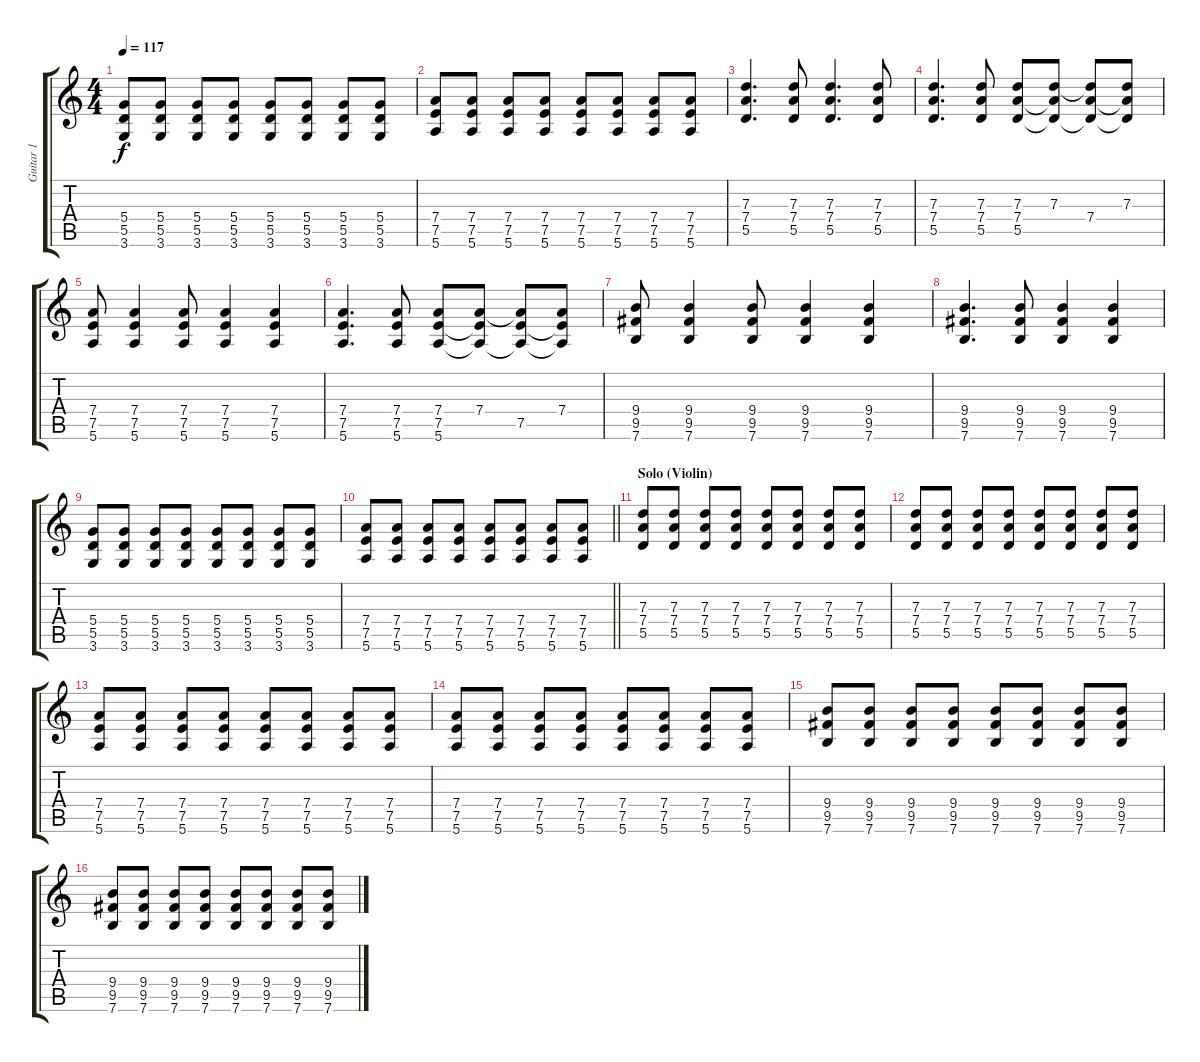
\track ("Guitar 1" "Guitar 1") {instrument electricguitarmuted}
\staff {score tabs}
\tuning (E4 B3 G3 D3 A2 E2) {hide}
\ts (4 4)
\tempo 117
\clef g2
\ks c
(5.4 5.5 3.6).8{dy f} (5.4 5.5 3.6).8 (5.4 5.5 3.6).8 (5.4 5.5 3.6).8 (5.4 5.5 3.6).8 (5.4 5.5 3.6).8 (5.4 5.5 3.6).8 (5.4 5.5 3.6).8 |
(7.4 7.5 5.6).8 (7.4 7.5 5.6).8 (7.4 7.5 5.6).8 (7.4 7.5 5.6).8 (7.4 7.5 5.6).8 (7.4 7.5 5.6).8 (7.4 7.5 5.6).8 (7.4 7.5 5.6).8 |
(7.3 7.4 5.5).4{d} (7.3 7.4 5.5).8 (7.3 7.4 5.5).4{d} (7.3 7.4 5.5).8 |
(7.3 7.4 5.5).4{d} (7.3 7.4 5.5).8 (7.3 7.4 5.5).8 (7.3 7.4{t} 5.5{t}).8 (7.3{t} 7.4 5.5{t}).8 (7.3 7.4{t} 5.5{t}).8 |
(7.4 7.5 5.6).8 (7.4 7.5 5.6).4 (7.4 7.5 5.6).8 (7.4 7.5 5.6).4 (7.4 7.5 5.6).4 |
(7.4 7.5 5.6).4{d} (7.4 7.5 5.6).8 (7.4 7.5 5.6).8 (7.4 7.5{t} 5.6{t}).8 (7.4{t} 7.5 5.6{t}).8 (7.4 7.5{t} 5.6{t}).8 |
(9.4 9.5 7.6).8 (9.4 9.5 7.6).4 (9.4 9.5 7.6).8 (9.4 9.5 7.6).4 (9.4 9.5 7.6).4 |
(9.4 9.5 7.6).4{d} (9.4 9.5 7.6).8 (9.4 9.5 7.6).4 (9.4 9.5 7.6).4 |
(5.4 5.5 3.6).8 (5.4 5.5 3.6).8 (5.4 5.5 3.6).8 (5.4 5.5 3.6).8 (5.4 5.5 3.6).8 (5.4 5.5 3.6).8 (5.4 5.5 3.6).8 (5.4 5.5 3.6).8 |
\barLineRight lightlight
(7.4 7.5 5.6).8 (7.4 7.5 5.6).8 (7.4 7.5 5.6).8 (7.4 7.5 5.6).8 (7.4 7.5 5.6).8 (7.4 7.5 5.6).8 (7.4 7.5 5.6).8 (7.4 7.5 5.6).8 |
\section ("" "Solo (Violin)")
(7.3 7.4 5.5).8 (7.3 7.4 5.5).8 (7.3 7.4 5.5).8 (7.3 7.4 5.5).8 (7.3 7.4 5.5).8 (7.3 7.4 5.5).8 (7.3 7.4 5.5).8 (7.3 7.4 5.5).8 |
(7.3 7.4 5.5).8 (7.3 7.4 5.5).8 (7.3 7.4 5.5).8 (7.3 7.4 5.5).8 (7.3 7.4 5.5).8 (7.3 7.4 5.5).8 (7.3 7.4 5.5).8 (7.3 7.4 5.5).8 |
(7.4 7.5 5.6).8 (7.4 7.5 5.6).8 (7.4 7.5 5.6).8 (7.4 7.5 5.6).8 (7.4 7.5 5.6).8 (7.4 7.5 5.6).8 (7.4 7.5 5.6).8 (7.4 7.5 5.6).8 |
(7.4 7.5 5.6).8 (7.4 7.5 5.6).8 (7.4 7.5 5.6).8 (7.4 7.5 5.6).8 (7.4 7.5 5.6).8 (7.4 7.5 5.6).8 (7.4 7.5 5.6).8 (7.4 7.5 5.6).8 |
(9.4 9.5 7.6).8 (9.4 9.5 7.6).8 (9.4 9.5 7.6).8 (9.4 9.5 7.6).8 (9.4 9.5 7.6).8 (9.4 9.5 7.6).8 (9.4 9.5 7.6).8 (9.4 9.5 7.6).8 |
(9.4 9.5 7.6).8 (9.4 9.5 7.6).8 (9.4 9.5 7.6).8 (9.4 9.5 7.6).8 (9.4 9.5 7.6).8 (9.4 9.5 7.6).8 (9.4 9.5 7.6).8 (9.4 9.5 7.6).8
